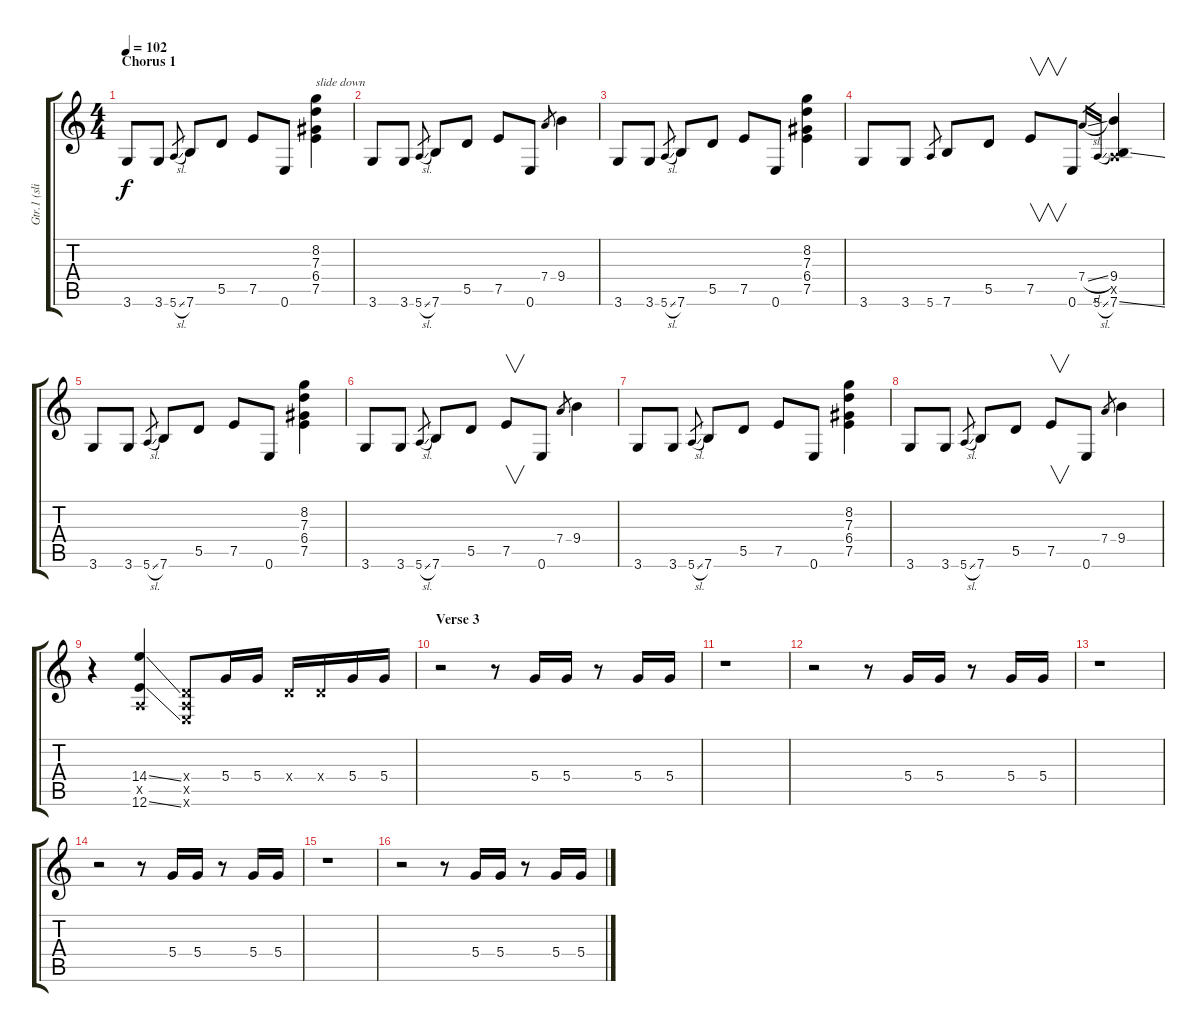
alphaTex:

\track ("Gtr.1 (slight disto)" "Gtr.1 (sli") {instrument overdrivenguitar}
\staff {score tabs}
\tuning (E4 B3 G3 D3 A2 E2) {hide}
\ts (4 4)
\section ("" "Chorus 1")
\tempo 102
\clef g2
\ks c
3.6.8{dy f} 3.6.8 5.6{sl}.8{gr} 7.6.8 5.5.8 7.5.8 0.6.8 (8.2 7.3 6.4 7.5).4{txt "slide down"} |
3.6.8 3.6.8 5.6{sl}.8{gr} 7.6.8 5.5.8 7.5.8 0.6.8 7.4.8{gr} 9.4.4 |
3.6.8 3.6.8 5.6{sl}.8{gr} 7.6.8 5.5.8 7.5.8 0.6.8 (8.2 7.3 6.4 7.5).4 |
3.6.8 3.6.8 5.6.8{gr} 7.6.8 5.5.8 7.5.8{v} 0.6.8 7.4{sl}.16{gr} 5.6{sl}.16{gr} (9.4 0.5{x} 7.6{ss}).4 |
3.6.8 3.6.8 5.6{sl}.8{gr} 7.6.8 5.5.8 7.5.8 0.6.8 (8.2 7.3 6.4 7.5).4 |
3.6.8 3.6.8 5.6{sl}.8{gr} 7.6.8 5.5.8 7.5.8{v} 0.6.8 7.4.8{gr} 9.4.4 |
3.6.8 3.6.8 5.6{sl}.8{gr} 7.6.8 5.5.8 7.5.8 0.6.8 (8.2 7.3 6.4 7.5).4 |
3.6.8 3.6.8 5.6{sl}.8{gr} 7.6.8 5.5.8 7.5.8{v} 0.6.8 7.4.8{gr} 9.4.4 |
r.4 (14.4{ss} 0.5{x} 12.6{ss}).4 (0.4{x} 0.5{x} 0.6{x}).8 5.4.16 5.4.16 0.4{x}.16 0.4{x}.16 5.4.16 5.4.16 |
\section ("" "Verse 3")
r.2 r.8 5.4.16 5.4.16 r.8 5.4.16 5.4.16 |
r.1 |
r.2 r.8 5.4.16 5.4.16 r.8 5.4.16 5.4.16 |
r.1 |
r.2 r.8 5.4.16 5.4.16 r.8 5.4.16 5.4.16 |
r.1 |
r.2 r.8 5.4.16 5.4.16 r.8 5.4.16 5.4.16
